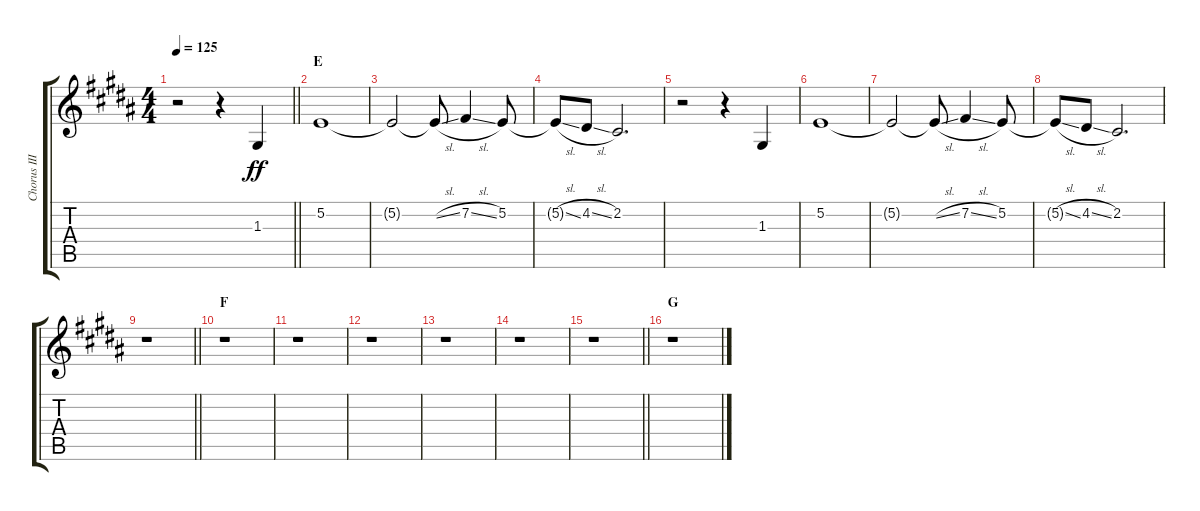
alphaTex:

\track ("Chorus III" "Chorus III") {instrument voiceoohs}
\staff {score tabs}
\tuning (E4 B3 G3 D3 A2 E2) {hide}
\ts (4 4)
\tempo 125
\clef g2
\barLineRight lightlight
\ks b
r.2{dy ff} r.4 1.3.4 |
\section ("" "E")
5.2.1 |
5.2{t}.2 5.2{sl t}.8 7.2{sl}.4 5.2.8 |
5.2{sl t}.8 4.2{sl}.8 2.2.2{d} |
r.2 r.4 1.3.4 |
5.2.1 |
5.2{t}.2 5.2{sl t}.8 7.2{sl}.4 5.2.8 |
5.2{sl t}.8 4.2{sl}.8 2.2.2{d} |
\barLineRight lightlight
r.1 |
\section ("" "F")
r.1 |
r.1 |
r.1 |
r.1 |
r.1 |
\barLineRight lightlight
r.1 |
\section ("" "G")
r.1
